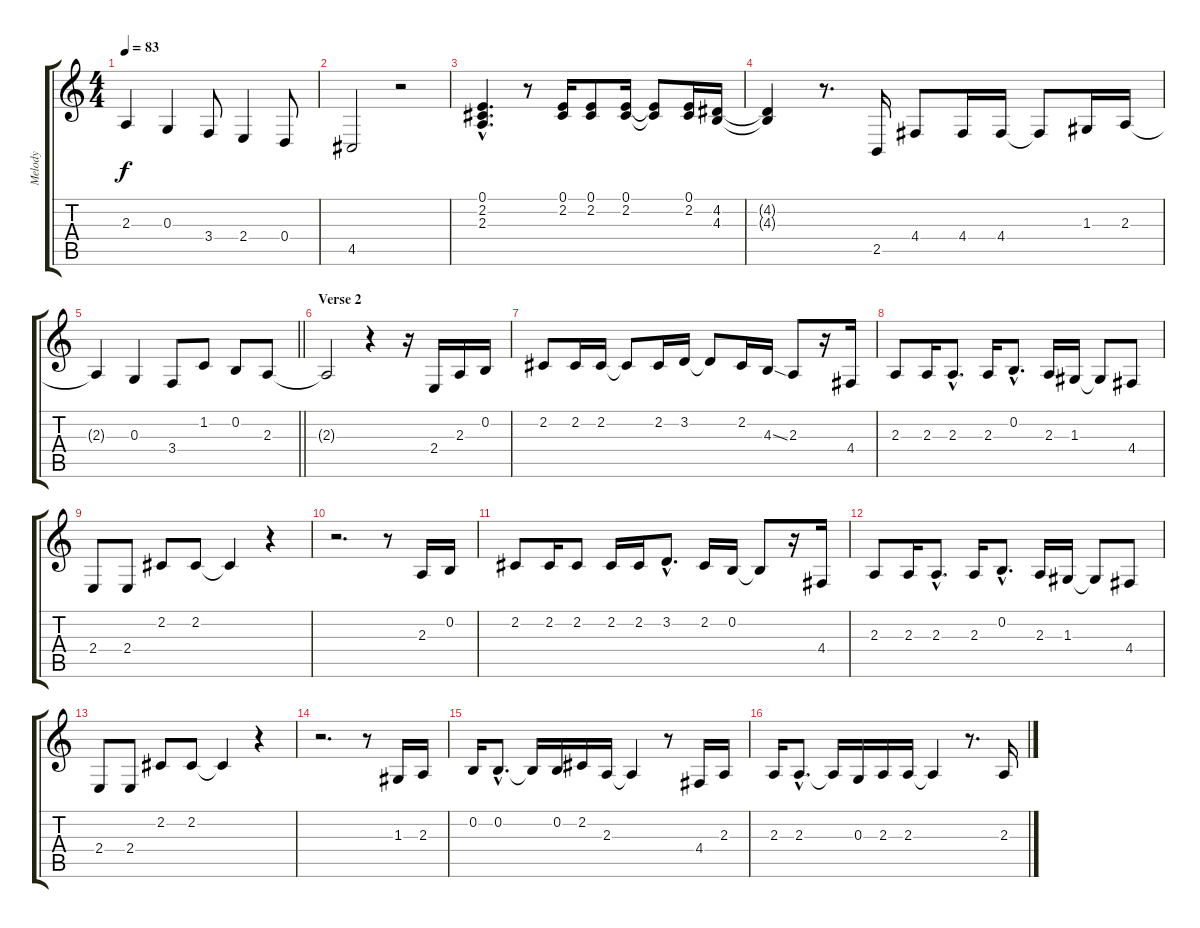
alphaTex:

\track ("Melody" "Melody") {instrument tenorsax}
\staff {score tabs}
\tuning (E4 B3 G3 D3 A2 E2) {hide}
\ts (4 4)
\tempo 83
\clef g2
\ks c
2.3{t}.4{dy f} 0.3.4 3.4.8 2.4.4 0.4.8 |
4.5.2 r.2 |
(0.1{hac} 2.2{hac} 2.3{hac}).4{d} r.8 (0.1 2.2).16 (0.1 2.2).8 (0.1 2.2).16 (0.1{t} 2.2{t}).8 (0.1 2.2).16 (4.2 4.3).16 |
(4.2{t} 4.3{t}).4 r.8{d} 2.5.16 4.4.8 4.4.16 4.4.16 4.4{t}.8 1.3.16 2.3.16 |
\barLineRight lightlight
2.3{t}.4 0.3.4 3.4.8 1.2.8 0.2.8 2.3.8 |
\section ("" "Verse 2")
2.3{t}.2 r.4 r.16 2.4.16 2.3.16 0.2.16 |
2.2.8 2.2.16 2.2.16 2.2{t}.8 2.2.16 3.2.16 3.2{t}.8 2.2.16 4.3{ss}.16 2.3.8 r.16 4.4.16 |
2.3.8 2.3.16 2.3{hac}.8{d} 2.3.16 0.2{hac}.8{d} 2.3.16 1.3.16 1.3{t}.8 4.4.8 |
2.4.8 2.4.8 2.2.8 2.2.8 2.2{t}.4 r.4 |
r.2{d} r.8 2.3.16 0.2.16 |
2.2.8 2.2.16 2.2.8 2.2.16 2.2.16 3.2{hac}.8{d} 2.2.16 0.2.16 0.2{t}.8 r.16 4.4.16 |
2.3.8 2.3.16 2.3{hac}.8{d} 2.3.16 0.2{hac}.8{d} 2.3.16 1.3.16 1.3{t}.8 4.4.8 |
2.4.8 2.4.8 2.2.8 2.2.8 2.2{t}.4 r.4 |
r.2{d} r.8 1.3.16 2.3.16 |
0.2.16 0.2{hac}.8{d} 0.2{t}.16 0.2.16 2.2.16 2.3.16 2.3{t}.4 r.8 4.4.16 2.3.16 |
2.3.16 2.3{hac}.8{d} 2.3{t}.16 0.3.16 2.3.16 2.3.16 2.3{t}.4 r.8{d} 2.3.16
